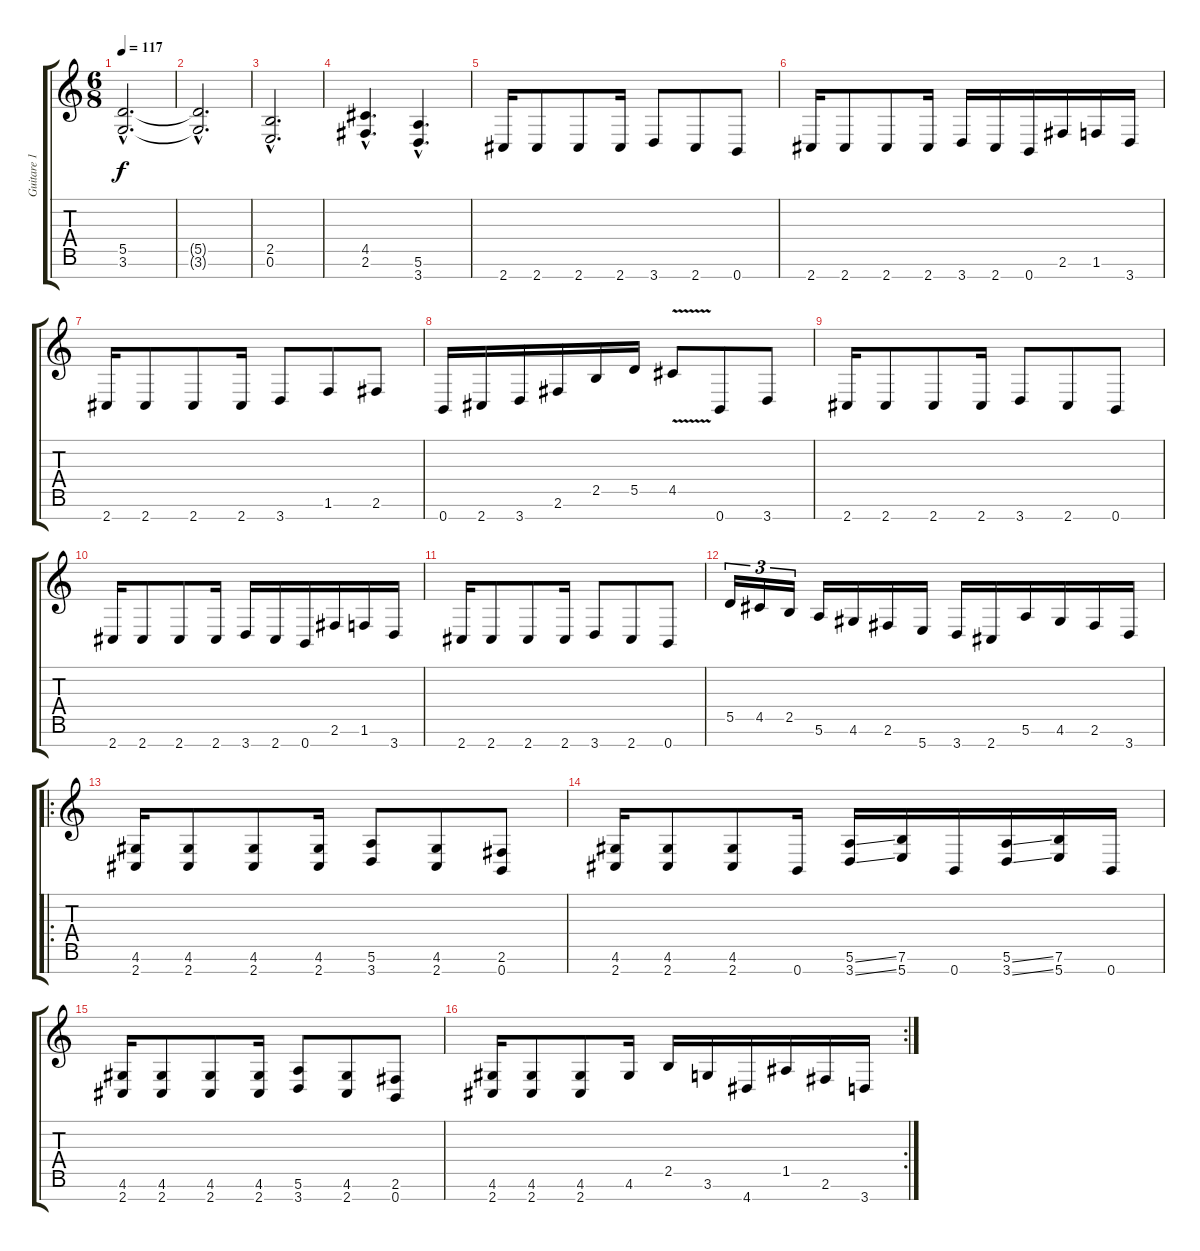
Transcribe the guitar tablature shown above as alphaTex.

\track ("Guitare 1" "Guitare 1") {instrument distortionguitar}
\staff {score tabs}
\tuning (E4 B3 G3 D3 A2 E2 B1) {hide}
\ts (6 8)
\tempo 117
\clef g2
\ks c
(5.5{hac} 3.6{hac}).2{d dy f} |
(5.5{hac t} 3.6{hac t}).2{d} |
(2.5{hac} 0.6{hac}).2{d} |
(4.5{hac} 2.6{hac}).4{d} (5.6{hac} 3.7{hac}).4{d} |
2.7.16 2.7.8 2.7.8 2.7.16 3.7.8 2.7.8 0.7.8 |
2.7.16 2.7.8 2.7.8 2.7.16 3.7.16 2.7.16 0.7.16 2.6.16 1.6.16 3.7.16 |
2.7.16 2.7.8 2.7.8 2.7.16 3.7.8 1.6.8 2.6.8 |
0.7.16 2.7.16 3.7.16 2.6.16 2.5.16 5.5.16 4.5{v}.8 0.7.8 3.7.8 |
2.7.16 2.7.8 2.7.8 2.7.16 3.7.8 2.7.8 0.7.8 |
2.7.16 2.7.8 2.7.8 2.7.16 3.7.16 2.7.16 0.7.16 2.6.16 1.6.16 3.7.16 |
2.7.16 2.7.8 2.7.8 2.7.16 3.7.8 2.7.8 0.7.8 |
5.5.16{tu (3 2)} 4.5.16{tu (3 2)} 2.5.16{tu (3 2)} 5.6.16 4.6.16 2.6.16 5.7.16 3.7.16 2.7.16 5.6.16 4.6.16 2.6.16 3.7.16 |
\ro
(4.6 2.7).16 (4.6 2.7).8 (4.6 2.7).8 (4.6 2.7).16 (5.6 3.7).8 (4.6 2.7).8 (2.6 0.7).8 |
(4.6 2.7).16 (4.6 2.7).8 (4.6 2.7).8 0.7.16 (5.6{ss} 3.7{ss}).16 (7.6 5.7).16 0.7.16 (5.6{ss} 3.7{ss}).16 (7.6 5.7).16 0.7.16 |
(4.6 2.7).16 (4.6 2.7).8 (4.6 2.7).8 (4.6 2.7).16 (5.6 3.7).8 (4.6 2.7).8 (2.6 0.7).8 |
\rc 2
(4.6 2.7).16 (4.6 2.7).8 (4.6 2.7).8 4.6.16 2.5.16 3.6.16 4.7.16 1.5.16 2.6.16 3.7.16
